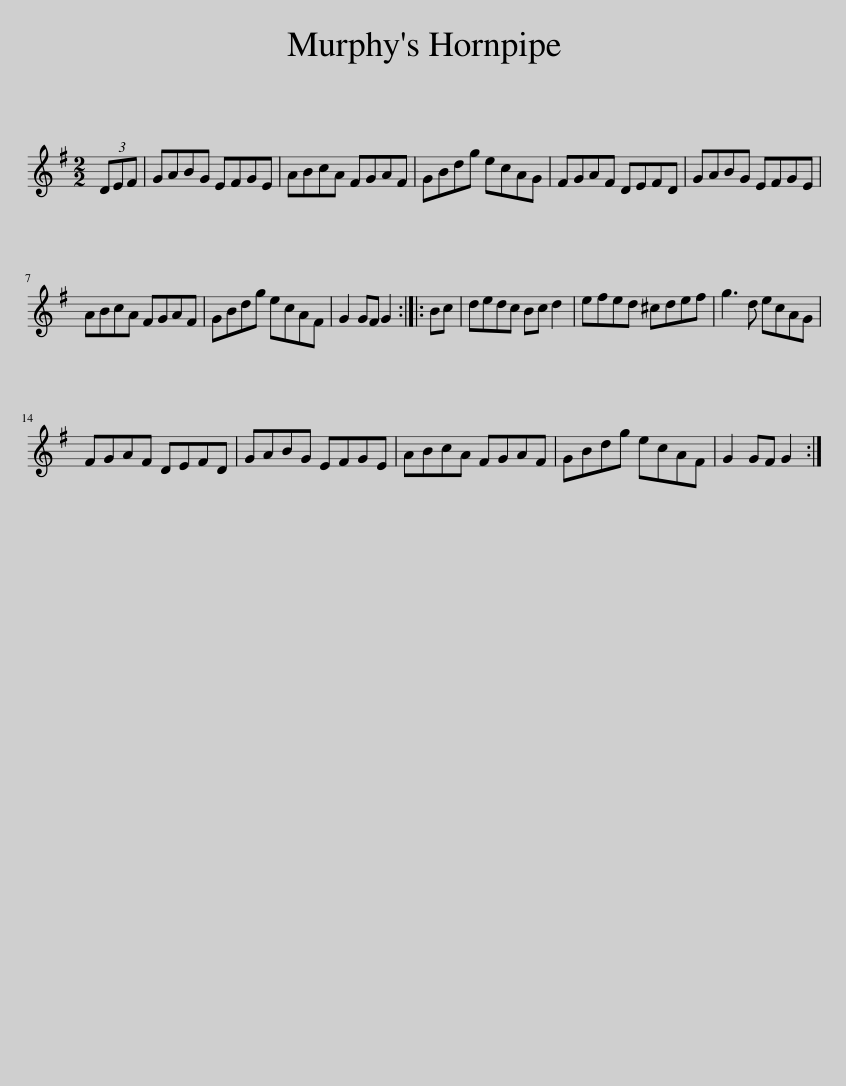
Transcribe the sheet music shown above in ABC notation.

X:1
L:1/8
M:2/2
I:linebreak $
K:G
V:1 treble
V:1
 (3DEF | GABG EFGE | ABcA FGAF | GBdg ecAG | FGAF DEFD | %5
 GABG EFGE |$ ABcA FGAF | GBdg ecAF | G2 GF G2 :: Bc | %10
 dedc Bc d2 | efed ^cdef | g3 d ecAG |$ FGAF DEFD | GABG EFGE | %15
 ABcA FGAF | GBdg ecAF | G2 GF G2 :| %18
